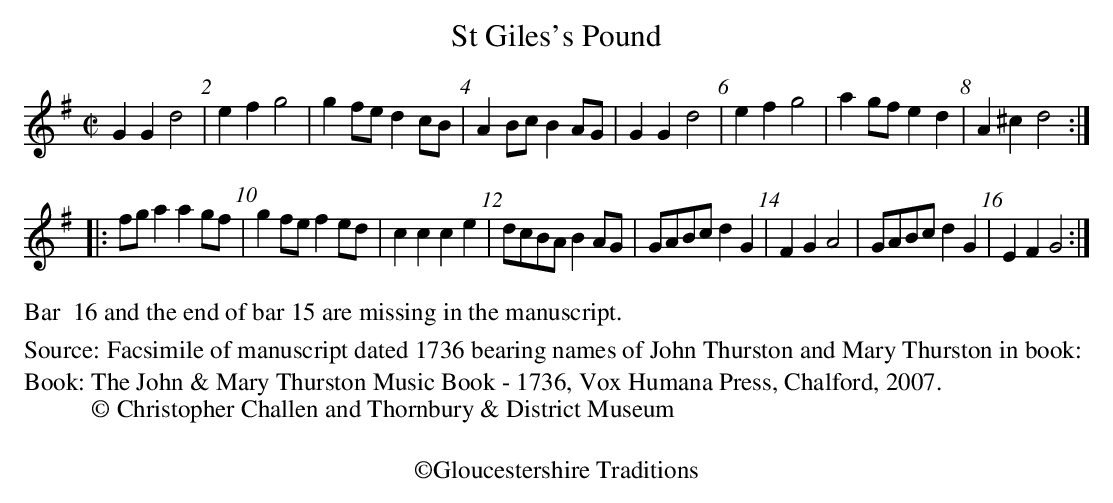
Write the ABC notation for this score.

X:1
T: St Giles's Pound
L:1/8
M:C|
K:G
G2G2d4 | e2f2g4 | g2fe d2cB | A2Bc B2AG | \
G2G2d4 | e2f2g4 | a2gf e2d2 | A2^c2 d4 ::
fga2a2gf | g2fe f2ed | c2c2c2e2 | dcBAB2AG | \
GABc d2G2 | F2G2A4 | GABc d2G2 | E2F2G4 :|
